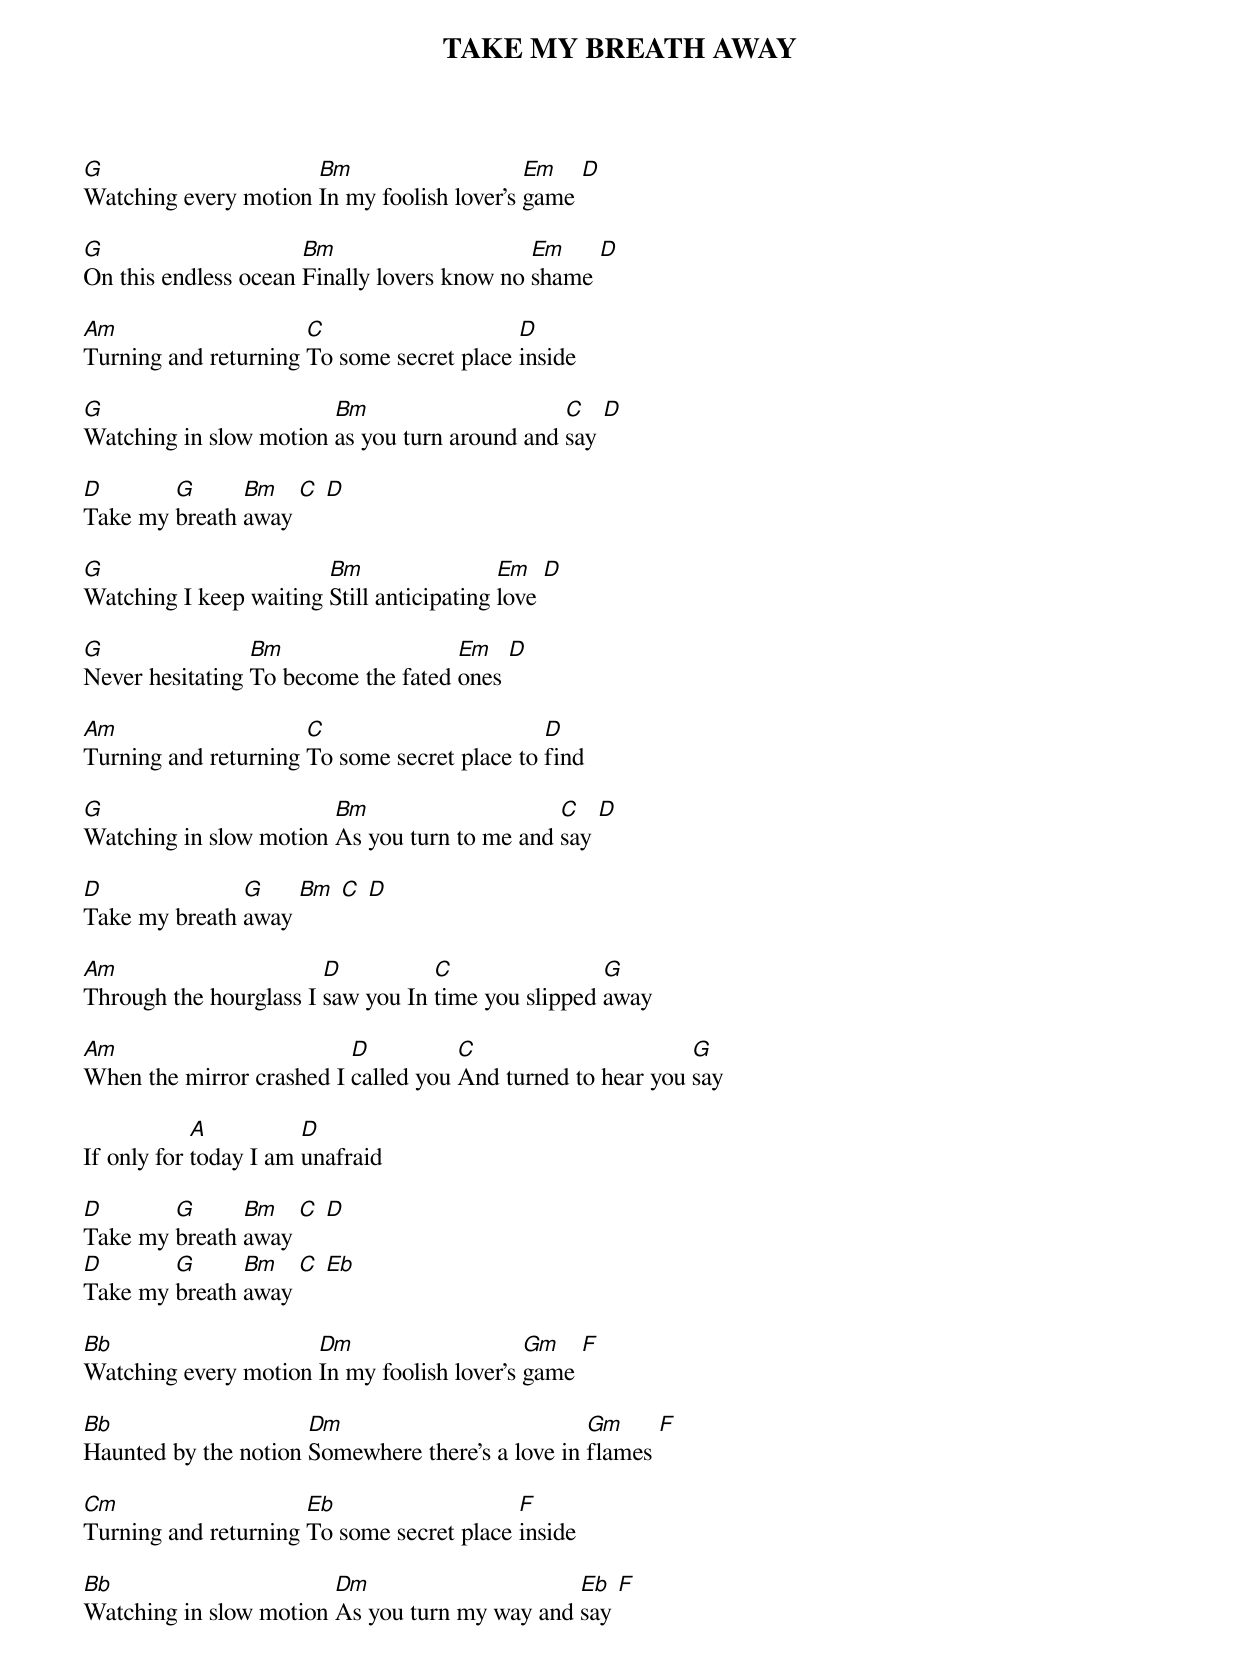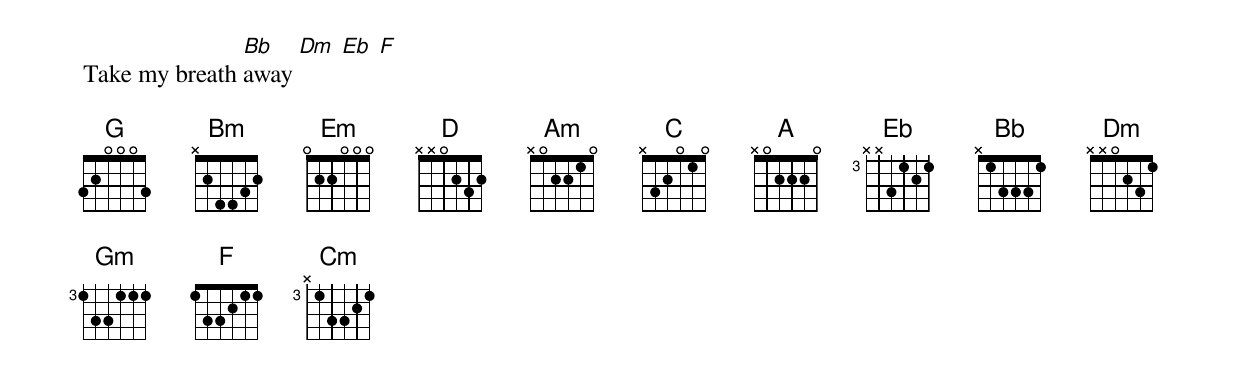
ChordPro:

{t:TAKE MY BREATH AWAY}
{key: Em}

[G]Watching every motion [Bm]In my foolish lover's [Em]game [D]

[G]On this endless ocean [Bm]Finally lovers know no [Em]shame [D]

[Am]Turning and returning [C]To some secret place [D]inside

[G]Watching in slow motion [Bm]as you turn around and [C]say [D]

[D]Take my [G]breath [Bm]away [C] [D]

[G]Watching I keep waiting [Bm]Still anticipating [Em]love [D]

[G]Never hesitating [Bm]To become the fated [Em]ones [D]

[Am]Turning and returning [C]To some secret place to [D]find

[G]Watching in slow motion [Bm]As you turn to me and [C]say [D]

[D]Take my breath [G]away [Bm] [C] [D]

[Am]Through the hourglass I [D]saw you In [C]time you slipped [G]away

[Am]When the mirror crashed I [D]called you [C]And turned to hear you [G]say

If only for [A]today I am [D]unafraid

[D]Take my [G]breath [Bm]away [C] [D]
[D]Take my [G]breath [Bm]away [C] [Eb]

[Bb]Watching every motion [Dm]In my foolish lover's [Gm]game [F]

[Bb]Haunted by the notion [Dm]Somewhere there's a love in [Gm]flames [F]

[Cm]Turning and returning [Eb]To some secret place [F]inside

[Bb]Watching in slow motion [Dm]As you turn my way and [Eb]say [F]

Take my breath [Bb]away [Dm] [Eb] [F]

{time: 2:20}
